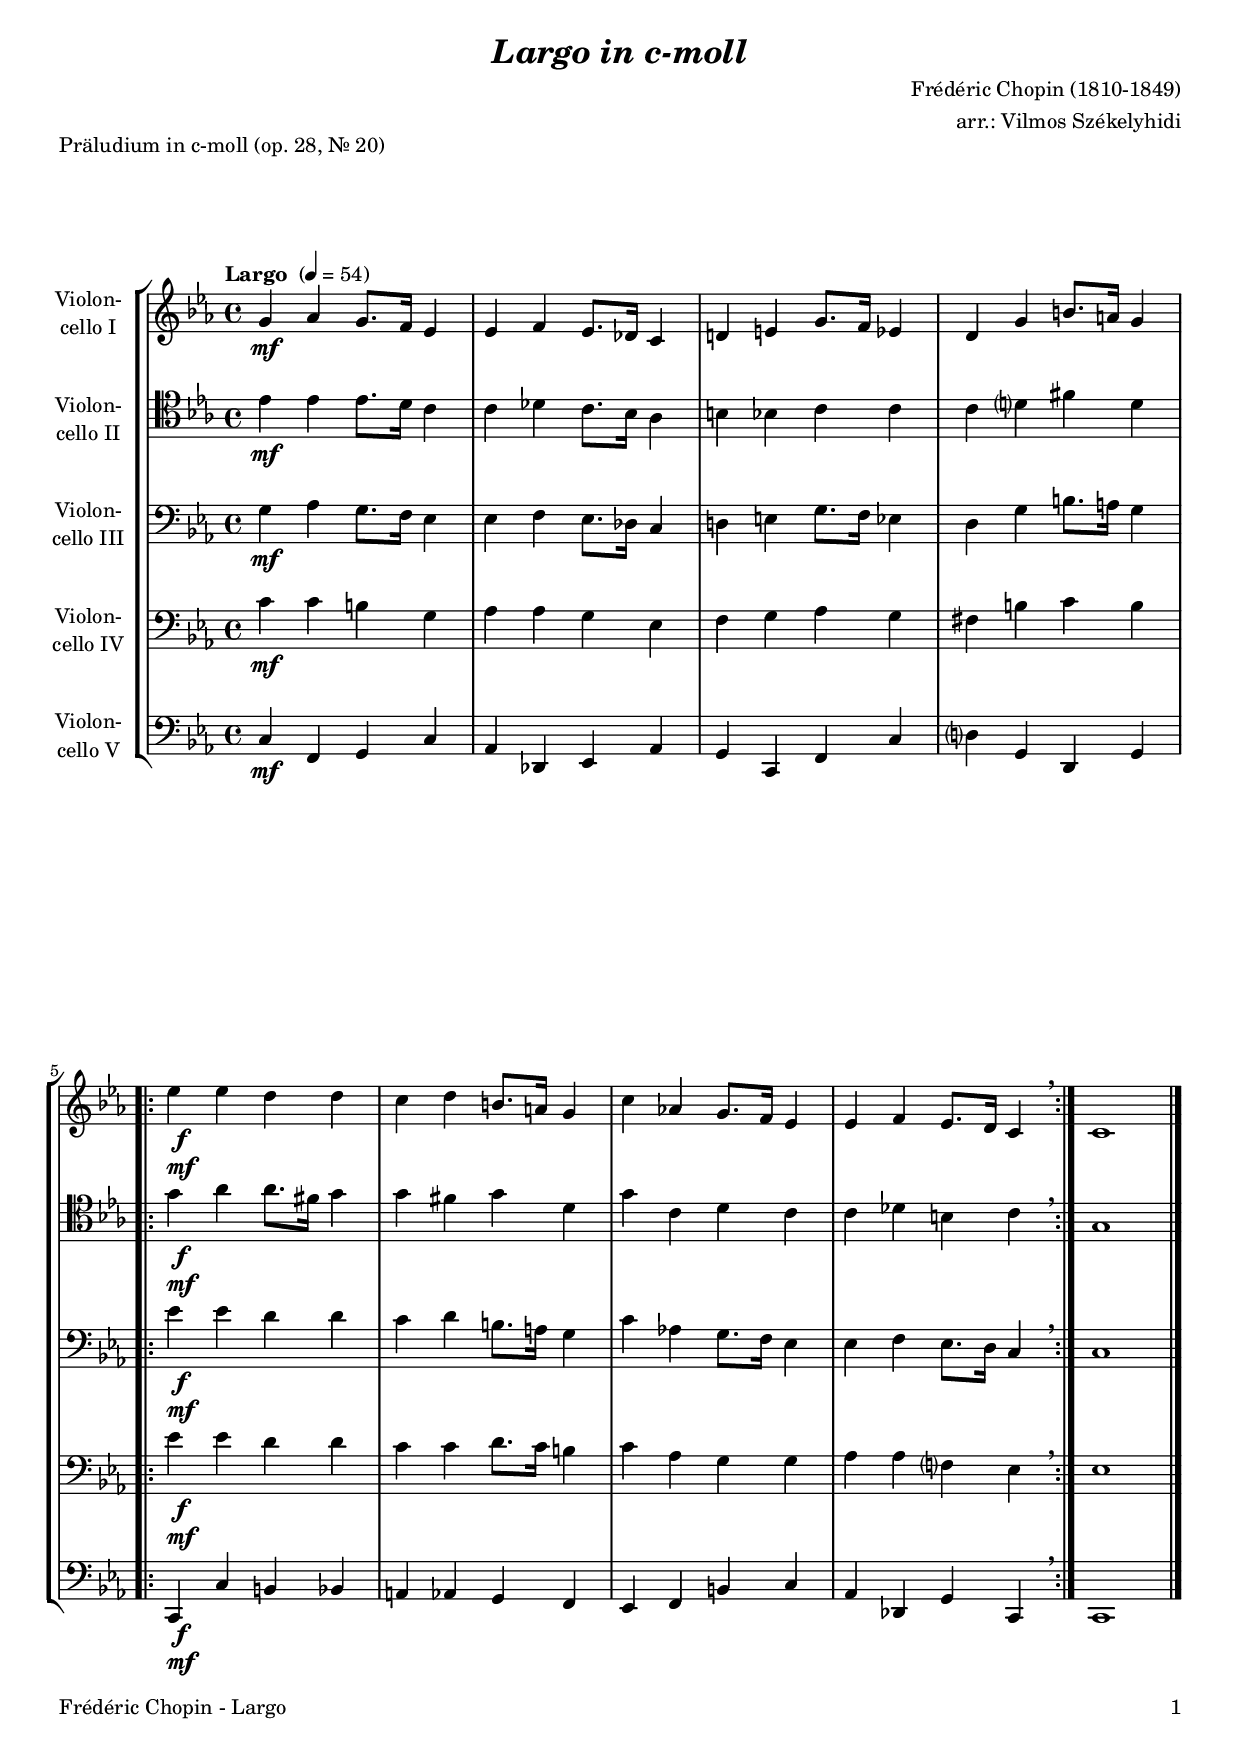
\version "2.18.2"
\include "deutsch.ly"
  
#(set-global-staff-size 18)

\header {
  title     = \markup \bold \italic "Largo in c-moll"
  composer  = "Frédéric Chopin (1810-1849)"
  arranger  = "arr.: Vilmos Székelyhidi"
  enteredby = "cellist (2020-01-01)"
  piece     = "Präludium in c-moll (op. 28, Nr. 20)"
}

voiceconsts = {
  \key d \minor
  \time 4/4
  \clef "bass"
%  \numericTimeSignature
  \compressFullBarRests
  % Set default beaming for all staves
%  \set Timing.beamExceptions = #'()
%  \set Timing.baseMoment     = #(ly:make-moment 1 4)
%  \set Timing.beatStructure  = #'(1 1 1)
  \tempo "Largo " 4=54
}

micl = "clarinet"
mifl = "flute"
miob = "oboe"
mifh = "french horn"
misx = "tenor sax"
mist = "string ensemble 1"
miba = "cello"
%miba = "bassoon"

fmf = \markup \center-column { \dynamic f \dynamic mf }

va = \relative c'' {
  \voiceconsts
  \clef "treble"
  
  a4\mf b a8. g16 f4
  f g f8. es16 d4
  e! fis a8. g16 f4
  e a cis8. h16 a4

  \repeat volta 2 {
    f'_\fmf f e e
    d e cis8. h16 a4
    d b! a8. g16 f4
    f g f8. e16 d4 \breathe
  }
  d1 \bar "|."
}

vb = \relative c' {
  \voiceconsts
  \clef "tenor"
  
  f4\mf f f8. e16 d4
  d es d8. c16 b4
  cis c d d
  d e? gis e

  \repeat volta 2 {
    a_\fmf b b8. gis16 a4
    a gis a e
    a d, e d
    d es cis d \breathe
  }
  a1 \bar "|."
}

vc = \relative c' {
  \voiceconsts

  a4\mf b a8. g16 f4
  f g f8. es16 d4
  e! fis a8. g16 f4
  e a cis8. h16 a4

  \repeat volta 2 {
    f'_\fmf f e e
    d e cis8. h16 a4
    d b! a8. g16 f4
    f g f8. e16 d4 \breathe
  }
  d1 \bar "|."
}

vd = \relative c' {
  \voiceconsts

  d4\mf d cis a
  b b a f
  g a b a
  gis cis d cis
  \repeat volta 2 {
    f_\fmf f e e

    d d e8. d16 cis4
    d b a a
    b b g? f \breathe
  }
  f1 \bar "|."
}

ve = \relative c {
  \voiceconsts

  d4\mf g, a d
  b es, f b
  a d, g d'
  e? a, e a
  \repeat volta 2 {
    d,_\fmf d' cis c
    
    h b a g
    f g cis d
    b es, a d, \breathe
  }
  d1 \bar "|."
}


music = \new StaffGroup <<
      \new Staff {
	\set Staff.midiInstrument = \miba
	\set Staff.instrumentName = \markup \center-column { "Violon-" "cello I" }
	\transpose d c { \va }
      }

      \new Staff {
	\set Staff.midiInstrument = \miba
	\set Staff.instrumentName = \markup \center-column { "Violon-" "cello II" }
	\transpose d c { \vb }
      }

      \new Staff {
	\set Staff.midiInstrument = \miba
	\set Staff.instrumentName = \markup \center-column { "Violon-" "cello III" }
	\transpose d c { \vc }
      }

      \new Staff {
	\set Staff.midiInstrument = \miba
	\set Staff.instrumentName = \markup \center-column { "Violon-" "cello IV" }
	\transpose d c { \vd }
      }

      \new Staff {
	\set Staff.midiInstrument = \miba
	\set Staff.instrumentName = \markup \center-column { "Violon-" "cello V" }
	\transpose d c { \ve }
      }
>>

\book {
   \paper {
    print-page-number = ##t
    print-first-page-number = ##t
    ragged-last-bottom = ##f
    oddHeaderMarkup = \markup \null
    evenHeaderMarkup = \markup \null
    oddFooterMarkup = \markup {
      \fill-line {
        \on-the-fly #print-page-number-check-first
        "Frédéric Chopin - Largo" \fromproperty #'page:page-number-string
      }
    }
    evenFooterMarkup = \oddFooterMarkup
  } \score {
    \music
    \layout {}
  }

  \score {
    \unfoldRepeats \music

    \midi {
      \context {
        \Score
      }
    }
  }
}
